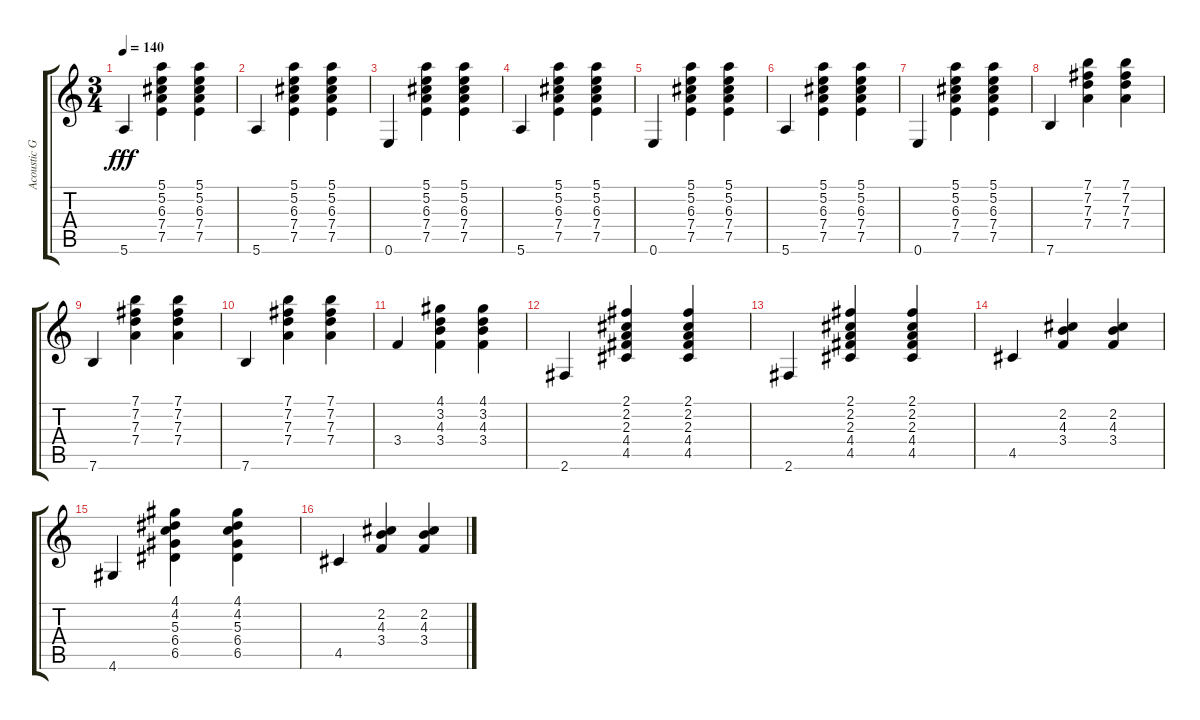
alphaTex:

\track ("Acoustic Guitar " "Acoustic G") {instrument acousticguitarnylon}
\staff {score tabs}
\tuning (E4 B3 G3 D3 A2 E2) {hide}
\ts (3 4)
\tempo 140
\clef g2
\ks c
5.6.4{dy fff} (5.1 5.2 6.3 7.4 7.5).4 (5.1 5.2 6.3 7.4 7.5).4 |
5.6.4 (5.1 5.2 6.3 7.4 7.5).4 (5.1 5.2 6.3 7.4 7.5).4 |
0.6.4 (5.1 5.2 6.3 7.4 7.5).4 (5.1 5.2 6.3 7.4 7.5).4 |
5.6.4 (5.1 5.2 6.3 7.4 7.5).4 (5.1 5.2 6.3 7.4 7.5).4 |
0.6.4 (5.1 5.2 6.3 7.4 7.5).4 (5.1 5.2 6.3 7.4 7.5).4 |
5.6.4 (5.1 5.2 6.3 7.4 7.5).4 (5.1 5.2 6.3 7.4 7.5).4 |
0.6.4 (5.1 5.2 6.3 7.4 7.5).4 (5.1 5.2 6.3 7.4 7.5).4 |
7.6.4 (7.1 7.2 7.3 7.4).4 (7.1 7.2 7.3 7.4).4 |
7.6.4 (7.1 7.2 7.3 7.4).4 (7.1 7.2 7.3 7.4).4 |
7.6.4 (7.1 7.2 7.3 7.4).4 (7.1 7.2 7.3 7.4).4 |
3.4.4 (4.1 3.2 4.3 3.4).4 (4.1 3.2 4.3 3.4).4 |
2.6.4 (2.1 2.2 2.3 4.4 4.5).4 (2.1 2.2 2.3 4.4 4.5).4 |
2.6.4 (2.1 2.2 2.3 4.4 4.5).4 (2.1 2.2 2.3 4.4 4.5).4 |
4.5.4 (2.2 4.3 3.4).4 (2.2 4.3 3.4).4 |
4.6.4 (4.1 4.2 5.3 6.4 6.5).4 (4.1 4.2 5.3 6.4 6.5).4 |
4.5.4 (2.2 4.3 3.4).4 (2.2 4.3 3.4).4
